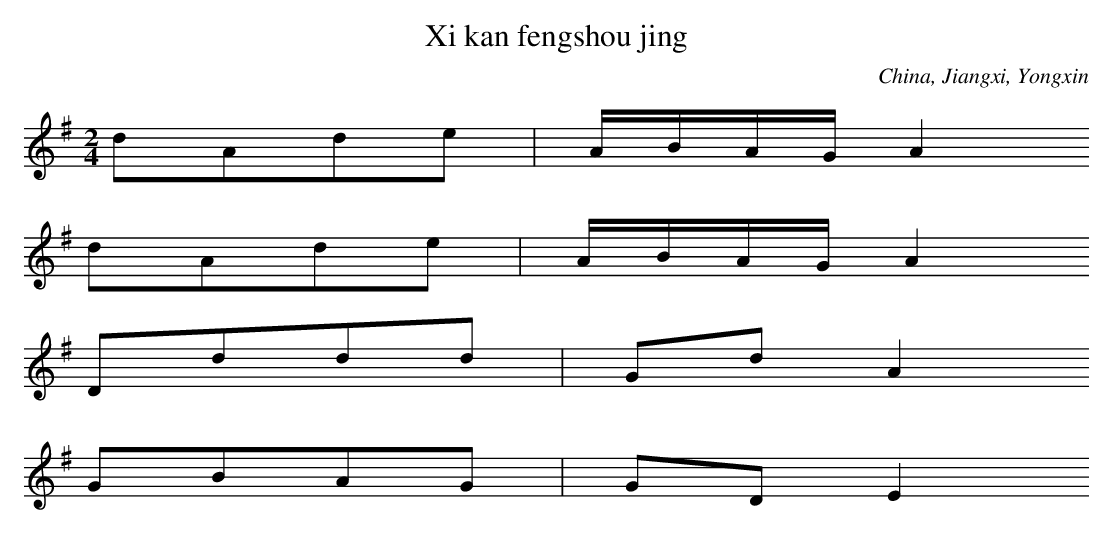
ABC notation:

X:1
T: Xi kan fengshou jing
O: China, Jiangxi, Yongxin
M: 2/4
L: 1/16
K: G
d2A2d2e2 | ABAGA4
d2A2d2e2 | ABAGA4
D2d2d2d2 | G2d2A4
G2B2A2G2 | G2D2E4
